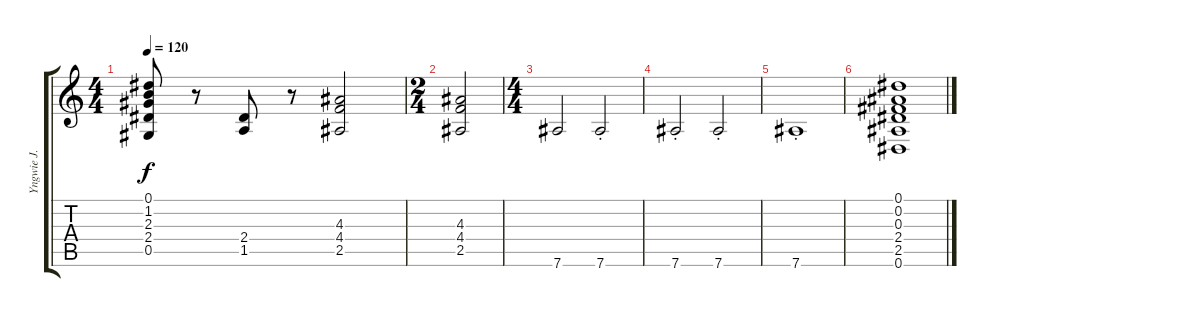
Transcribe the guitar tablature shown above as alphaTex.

\track ("Yngwie J. Malmsteen" "Yngwie J. ") {instrument distortionguitar}
\staff {score tabs}
\tuning (Eb4 Bb3 Gb3 Db3 Ab2 Eb2) {hide}
\ts (4 4)
\tempo 120
\clef g2
\ks c
(0.1 1.2 2.3 2.4 0.5).8{dy f} r.8 (2.4 1.5).8 r.8 (4.3 4.4 2.5).2 |
\ts (2 4)
(4.3 4.4 2.5).2 |
\ts (4 4)
7.6.2 7.6{st}.2 |
7.6{st}.2 7.6{st}.2 |
7.6{st}.1 |
(0.1 0.2 0.3 2.4 2.5 0.6).1
